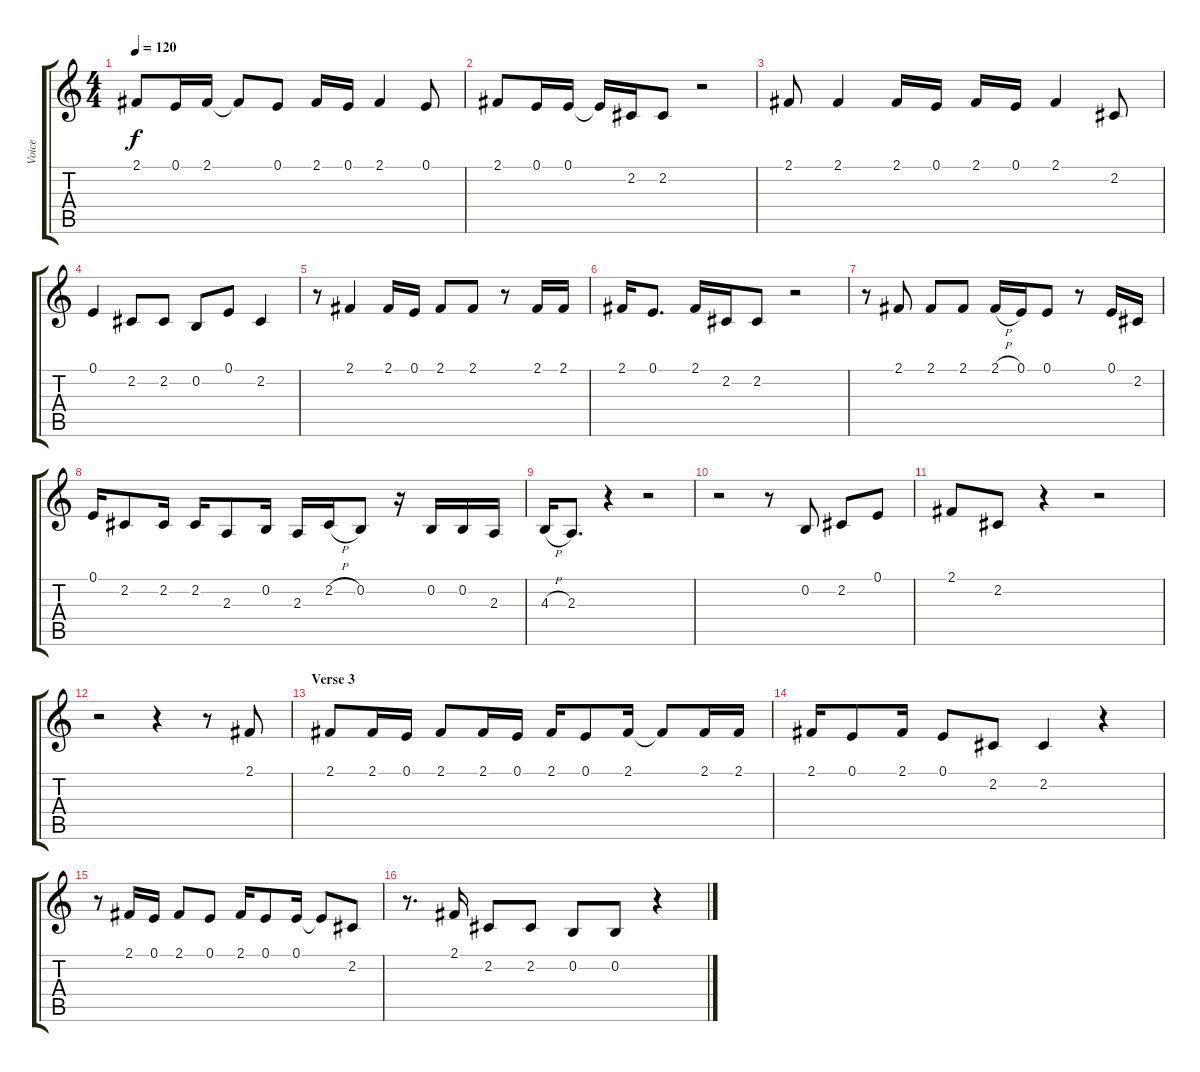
\track ("Voice" "Voice") {instrument accordion}
\staff {score tabs}
\tuning (E4 B3 G3 D3 A2 E2) {hide}
\ts (4 4)
\tempo 120
\clef g2
\ks c
2.1.8{dy f} 0.1.16 2.1.16 2.1{t}.8 0.1.8 2.1.16 0.1.16 2.1.4 0.1.8 |
2.1.8 0.1.16 0.1.16 0.1{t}.16 2.2.16 2.2.8 r.2 |
2.1.8 2.1.4 2.1.16 0.1.16 2.1.16 0.1.16 2.1.4 2.2.8 |
0.1.4 2.2.8 2.2.8 0.2.8 0.1.8 2.2.4 |
r.8 2.1.4 2.1.16 0.1.16 2.1.8 2.1.8 r.8 2.1.16 2.1.16 |
2.1.16 0.1.8{d} 2.1.16 2.2.16 2.2.8 r.2 |
r.8 2.1.8 2.1.8 2.1.8 2.1{h}.16 0.1.16 0.1.8 r.8 0.1.16 2.2.16 |
0.1.16 2.2.8 2.2.16 2.2.16 2.3.8 0.2.16 2.3.16 2.2{h}.16 0.2.8 r.16 0.2.16 0.2.16 2.3.16 |
4.3{h}.16 2.3.8{d} r.4 r.2 |
r.2 r.8 0.2.8 2.2.8 0.1.8 |
2.1.8 2.2.8 r.4 r.2 |
r.2 r.4 r.8 2.1.8 |
\section ("" "Verse 3")
2.1.8 2.1.16 0.1.16 2.1.8 2.1.16 0.1.16 2.1.16 0.1.8 2.1.16 2.1{t}.8 2.1.16 2.1.16 |
2.1.16 0.1.8 2.1.16 0.1.8 2.2.8 2.2.4 r.4 |
r.8 2.1.16 0.1.16 2.1.8 0.1.8 2.1.16 0.1.8 0.1.16 0.1{t}.8 2.2.8 |
r.8{d} 2.1.16 2.2.8 2.2.8 0.2.8 0.2.8 r.4
